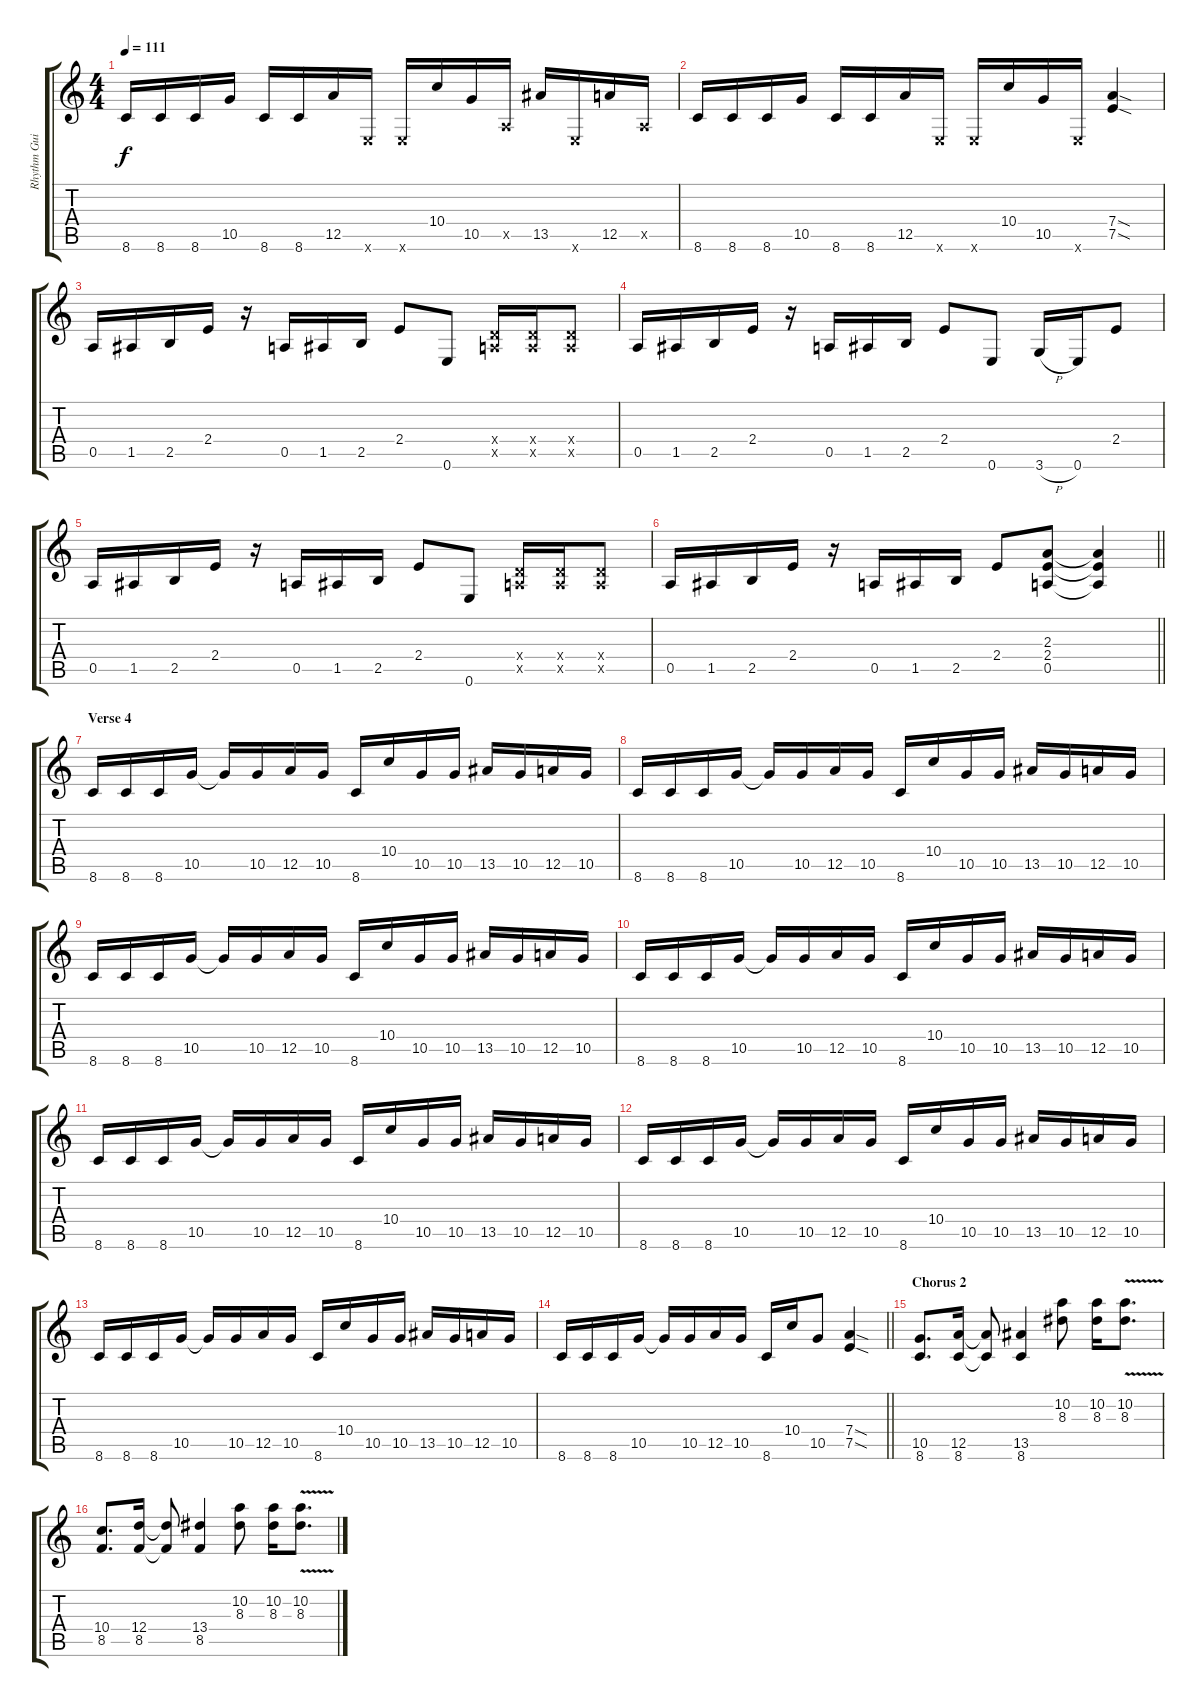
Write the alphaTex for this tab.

\track ("Rhythm Guitar 2" "Rhythm Gui") {instrument distortionguitar}
\staff {score tabs}
\tuning (E4 B3 G3 D3 A2 E2) {hide}
\ts (4 4)
\tempo 111
\clef g2
\ks c
8.6.16{dy f} 8.6.16 8.6.16 10.5.16 8.6.16 8.6.16 12.5.16 0.6{x}.16 0.6{x}.16 10.4.16 10.5.16 0.5{x}.16 13.5.16 0.6{x}.16 12.5.16 0.5{x}.16 |
8.6.16 8.6.16 8.6.16 10.5.16 8.6.16 8.6.16 12.5.16 0.6{x}.16 0.6{x}.16 10.4.16 10.5.16 0.6{x}.16 (7.4{sod} 7.5{sod}).4 |
0.5.16 1.5.16 2.5.16 2.4.16 r.16 0.5.16 1.5.16 2.5.16 2.4.8 0.6.8 (0.4{x} 0.5{x}).16 (0.4{x} 0.5{x}).16 (0.4{x} 0.5{x}).8 |
0.5.16 1.5.16 2.5.16 2.4.16 r.16 0.5.16 1.5.16 2.5.16 2.4.8 0.6.8 3.6{h}.16 0.6.16 2.4.8 |
0.5.16 1.5.16 2.5.16 2.4.16 r.16 0.5.16 1.5.16 2.5.16 2.4.8 0.6.8 (0.4{x} 0.5{x}).16 (0.4{x} 0.5{x}).16 (0.4{x} 0.5{x}).8 |
\barLineRight lightlight
0.5.16 1.5.16 2.5.16 2.4.16 r.16 0.5.16 1.5.16 2.5.16 2.4.8 (2.3 2.4 0.5).8 (2.3{t} 2.4{t} 0.5{t}).4 |
\section ("" "Verse 4")
8.6.16 8.6.16 8.6.16 10.5.16 10.5{t}.16 10.5.16 12.5.16 10.5.16 8.6.16 10.4.16 10.5.16 10.5.16 13.5.16 10.5.16 12.5.16 10.5.16 |
8.6.16 8.6.16 8.6.16 10.5.16 10.5{t}.16 10.5.16 12.5.16 10.5.16 8.6.16 10.4.16 10.5.16 10.5.16 13.5.16 10.5.16 12.5.16 10.5.16 |
8.6.16 8.6.16 8.6.16 10.5.16 10.5{t}.16 10.5.16 12.5.16 10.5.16 8.6.16 10.4.16 10.5.16 10.5.16 13.5.16 10.5.16 12.5.16 10.5.16 |
8.6.16 8.6.16 8.6.16 10.5.16 10.5{t}.16 10.5.16 12.5.16 10.5.16 8.6.16 10.4.16 10.5.16 10.5.16 13.5.16 10.5.16 12.5.16 10.5.16 |
8.6.16 8.6.16 8.6.16 10.5.16 10.5{t}.16 10.5.16 12.5.16 10.5.16 8.6.16 10.4.16 10.5.16 10.5.16 13.5.16 10.5.16 12.5.16 10.5.16 |
8.6.16 8.6.16 8.6.16 10.5.16 10.5{t}.16 10.5.16 12.5.16 10.5.16 8.6.16 10.4.16 10.5.16 10.5.16 13.5.16 10.5.16 12.5.16 10.5.16 |
8.6.16 8.6.16 8.6.16 10.5.16 10.5{t}.16 10.5.16 12.5.16 10.5.16 8.6.16 10.4.16 10.5.16 10.5.16 13.5.16 10.5.16 12.5.16 10.5.16 |
\barLineRight lightlight
8.6.16 8.6.16 8.6.16 10.5.16 10.5{t}.16 10.5.16 12.5.16 10.5.16 8.6.16 10.4.16 10.5.8 (7.4{sod} 7.5{sod}).4 |
\section ("" "Chorus 2")
(10.5 8.6).8{d} (12.5 8.6).16 (12.5{t} 8.6{t}).8 (13.5 8.6).4 (10.2 8.3).8 (10.2 8.3).16 (10.2{v} 8.3).8{d} |
(10.4 8.5).8{d} (12.4 8.5).16 (12.4{t} 8.5{t}).8 (13.4 8.5).4 (10.2 8.3).8 (10.2 8.3).16 (10.2{v} 8.3).8{d}
